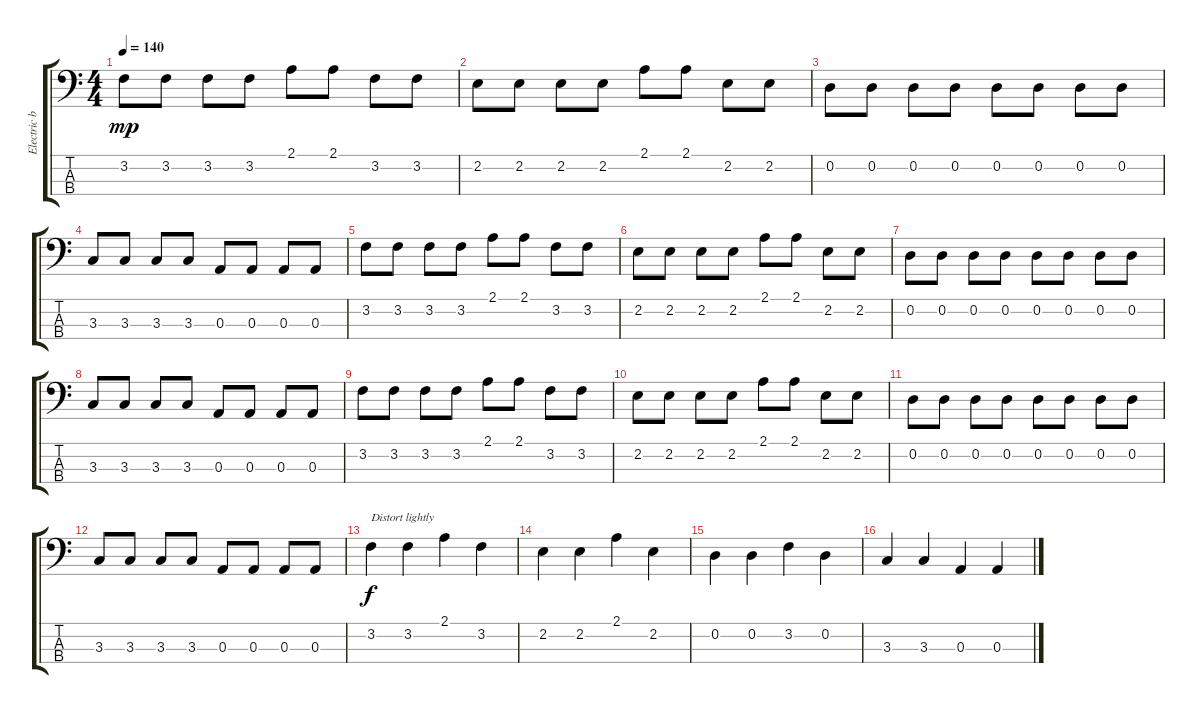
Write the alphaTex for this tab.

\track ("Electric bass" "Electric b") {instrument electricbasspick}
\staff {score tabs}
\tuning (G2 D2 A1 E1) {hide}
\ts (4 4)
\tempo 140
\clef f4
\ks c
3.2.8{dy mp} 3.2.8 3.2.8 3.2.8 2.1.8 2.1.8 3.2.8 3.2.8 |
2.2.8 2.2.8 2.2.8 2.2.8 2.1.8 2.1.8 2.2.8 2.2.8 |
0.2.8 0.2.8 0.2.8 0.2.8 0.2.8 0.2.8 0.2.8 0.2.8 |
3.3.8 3.3.8 3.3.8 3.3.8 0.3.8 0.3.8 0.3.8 0.3.8 |
3.2.8 3.2.8 3.2.8 3.2.8 2.1.8 2.1.8 3.2.8 3.2.8 |
2.2.8 2.2.8 2.2.8 2.2.8 2.1.8 2.1.8 2.2.8 2.2.8 |
0.2.8 0.2.8 0.2.8 0.2.8 0.2.8 0.2.8 0.2.8 0.2.8 |
3.3.8 3.3.8 3.3.8 3.3.8 0.3.8 0.3.8 0.3.8 0.3.8 |
3.2.8 3.2.8 3.2.8 3.2.8 2.1.8 2.1.8 3.2.8 3.2.8 |
2.2.8 2.2.8 2.2.8 2.2.8 2.1.8 2.1.8 2.2.8 2.2.8 |
0.2.8 0.2.8 0.2.8 0.2.8 0.2.8 0.2.8 0.2.8 0.2.8 |
3.3.8 3.3.8 3.3.8 3.3.8 0.3.8 0.3.8 0.3.8 0.3.8 |
3.2.4{txt "Distort lightly" dy f volume 15 instrument slapbass2} 3.2.4 2.1.4 3.2.4 |
2.2.4 2.2.4 2.1.4 2.2.4 |
0.2.4 0.2.4 3.2.4 0.2.4 |
3.3.4 3.3.4 0.3.4 0.3.4
